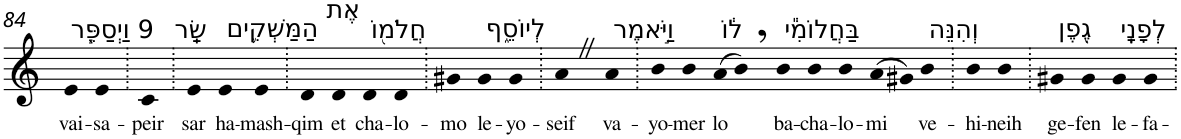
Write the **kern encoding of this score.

**kern	**text
*part1	*part1
*staff1	*staff1
*I"Piano	*
*I'Pno	*
!!LO:PB:g=z
*clefG2	*
*k[]	*
=84	=84
!LO:TX:a:t=9 וַיְסַפֵּ֧ר	!
!	!LO:LY:b
4e	vai-
!	!LO:LY:b
4e	-sa-
=85.	=85.
!	!LO:LY:b
4c	-peir
=86.	=86.
!LO:TX:a:t=שַֽׂר	!
!	!LO:LY:b
4e	sar
!LO:TX:a:t=הַמַּשְׁקִ֛ים	!
!	!LO:LY:b
4e	ha-
!	!LO:LY:b
4e	-mash-
=87.	=87.
!	!LO:LY:b
4d	-qim
!LO:TX:a:t=אֶת	!
!	!LO:LY:b
4d	et
!LO:TX:a:t=חֲלֹמ֖וֹ	!
!	!LO:LY:b
4d	cha-
!	!LO:LY:b
4d	-lo-
=88.	=88.
!	!LO:LY:b
4g#X	-mo
!LO:TX:a:t=לְיוֹסֵ֑ף	!
!	!LO:LY:b
4g#	le-
!	!LO:LY:b
4g#	-yo-
=89.	=89.
!	!LO:LY:b
4aZ	-seif
!LO:TX:a:t=וַיֹּ֣אמֶר	!
!	!LO:LY:b
4a	va-
=90.	=90.
!	!LO:LY:b
4b	-yo-
!	!LO:LY:b
4b	-mer
!LO:TX:a:t=ל֔וֹ	!
!	!LO:LY:b
(>8a	lo
8b,)	.
!LO:TX:a:t=בַּחֲלוֹמִ֕י	!
!	!LO:LY:b
4b	ba-
!	!LO:LY:b
4b	-cha-
!	!LO:LY:b
4b	-lo-
!	!LO:LY:b
(>8a	-mi
8g#X)	.
!LO:TX:a:t=וְהִנֵּה	!
!	!LO:LY:b
4b	ve-
=91.	=91.
!	!LO:LY:b
4b	-hi-
!	!LO:LY:b
4b	-neih
=92.	=92.
!LO:TX:a:t=גֶ֖פֶן	!
!	!LO:LY:b
4g#X	ge-
!	!LO:LY:b
4g#	-fen
!LO:TX:a:t=לְפָנָֽי	!
!	!LO:LY:b
4g#	le-
!	!LO:LY:b
4g#	-fa-
=.	=.
*-	*-
